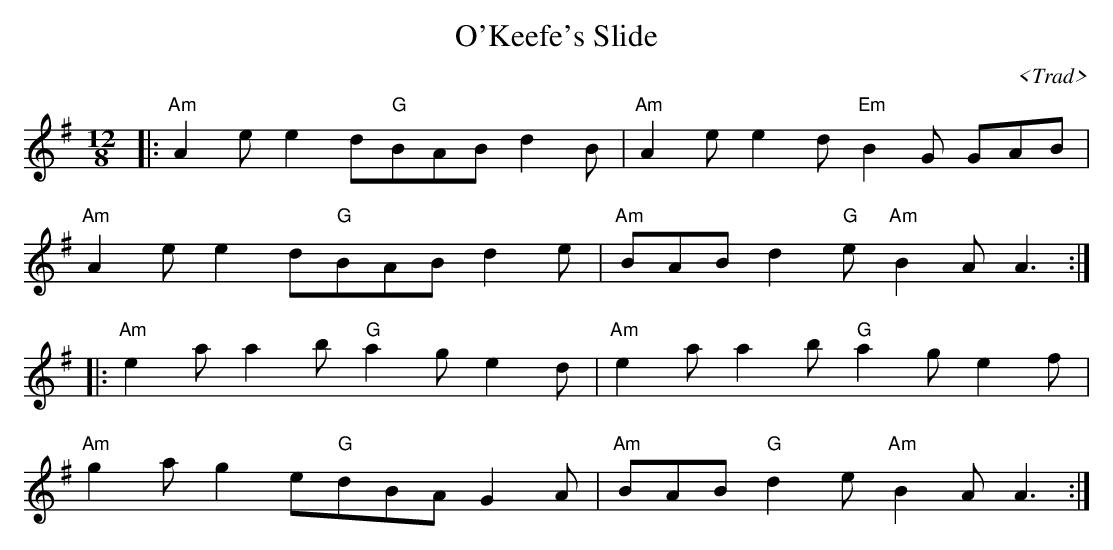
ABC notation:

X:1
T:O'Keefe's Slide
C:<Trad>
M:12/8
L:1/8
K:G
|:"Am"A2e e2d"G"BAB d2B|"Am"A2e e2d"Em"B2G GAB|
"Am"A2e e2d"G"BAB d2e|"Am"BAB d2"G"e"Am"B2A A3:|
|:"Am"e2a a2b"G"a2g e2d|"Am"e2a a2b"G"a2g e2f|
"Am"g2a g2e"G"dBA G2A|"Am"BAB"G"d2e"Am"B2A A3:|
